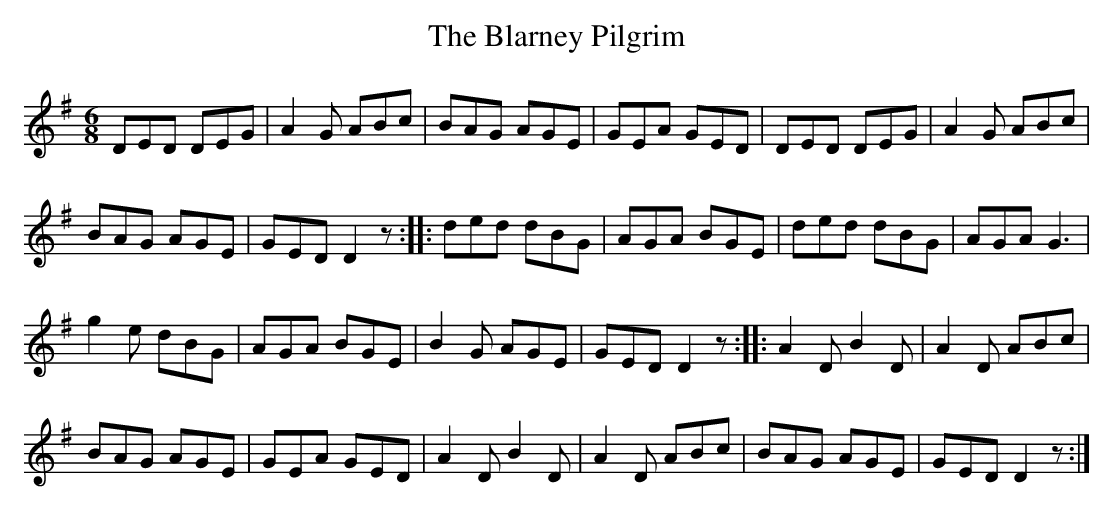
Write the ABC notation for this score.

X:1
T:The Blarney Pilgrim
M:6/8
L:1/8
K:G
DED DEG | A2G ABc | BAG AGE | GEA GED | DED DEG | A2G ABc |
BAG AGE | GED D2z :: ded dBG | AGA BGE | ded dBG | AGA G3 |
g2e dBG | AGA BGE | B2G AGE | GED D2z :: A2D B2D | A2D ABc |
BAG AGE | GEA GED | A2D B2D | A2D ABc | BAG AGE | GED D2z :|
